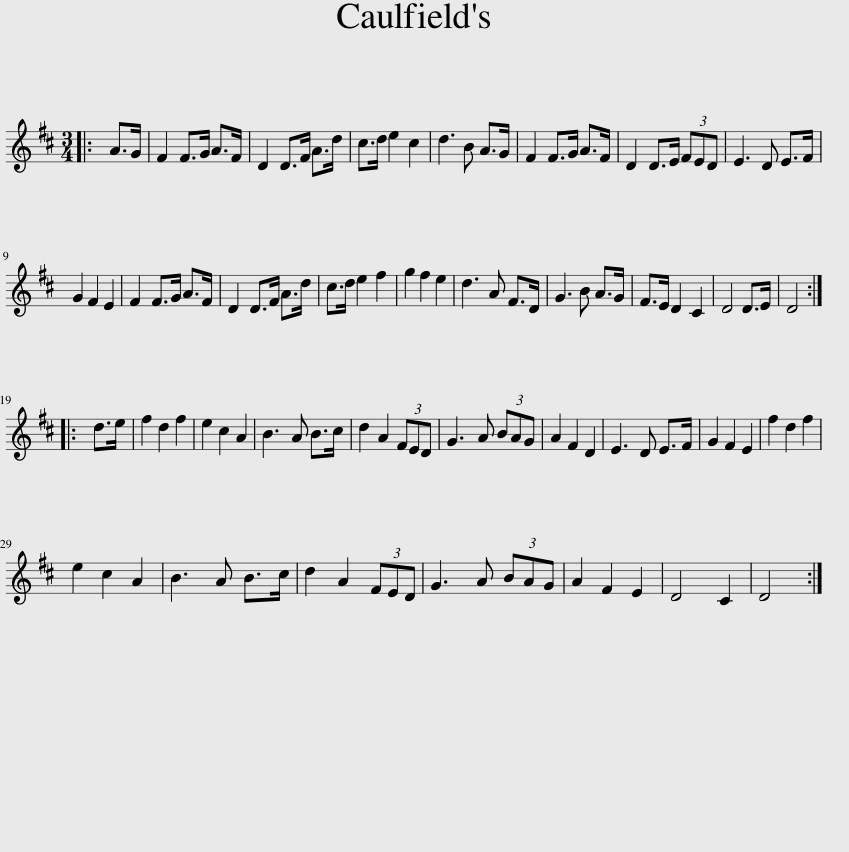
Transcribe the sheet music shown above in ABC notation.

X:1
L:1/8
M:3/4
I:linebreak $
K:D
V:1 treble
V:1
|: A>G | F2 F>G A>F | D2 D>F A>d | c>d e2 c2 | d3 B A>G | %5
 F2 F>G A>F | D2 D>E (3FED | E3 D E>F |$ G2 F2 E2 | F2 F>G A>F | %10
 D2 D>F A>d | c>d e2 f2 | g2 f2 e2 | d3 A F>D | G3 B A>G | %15
 F>E D2 C2 | D4 D>E | D4 ::$ d>e | f2 d2 f2 | %20
 e2 c2 A2 | B3 A B>c | d2 A2 (3FED | G3 A (3BAG | A2 F2 D2 | %25
 E3 D E>F | G2 F2 E2 | f2 d2 f2 |$ e2 c2 A2 | B3 A B>c | %30
 d2 A2 (3FED | G3 A (3BAG | A2 F2 E2 | D4 C2 | D4 :| %35
